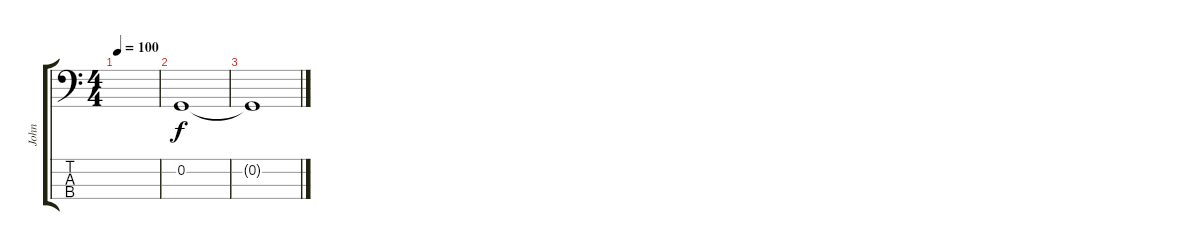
\track ("John" "John") {instrument electricbassfinger}
\staff {score tabs}
\tuning (C2 G1 D1 G0) {hide}
\ts (4 4)
\tempo 100
\clef f4
\ks c
|
0.2.1 |
0.2{t}.1{dy f}
